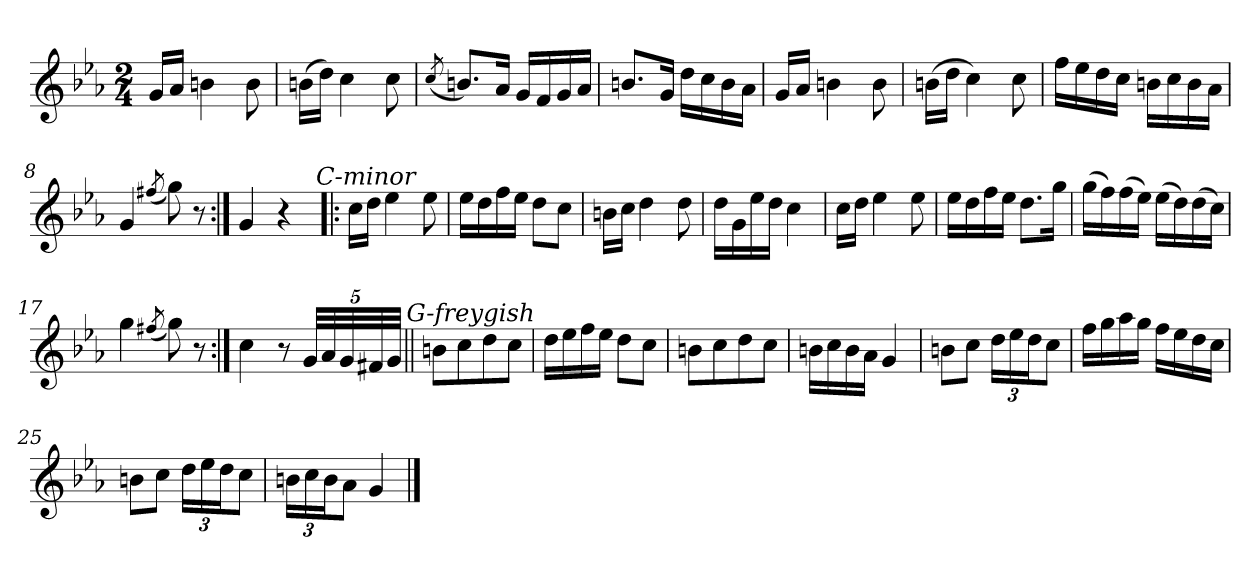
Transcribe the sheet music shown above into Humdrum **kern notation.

**kern
*part1
*staff1
*clefG2
*k[b-e-a-]
*M2/4
=1
16gLL
16a-JJ
4bn
8b
=2
(16bnLL
16ddJJ)
4cc
8cc
=3
(8qcc/
8.bnL)
16a-Jk
16gLL
16f
16g
16a-JJ
=4
8.bnL
16gJk
16ddLL
16cc
16b
16a-JJ
=5
16gLL
16a-JJ
4bn
8b
=6
(16bnLL
16ddJJ
4cc)
8cc
=7
16ffLL
16ee-
16dd
16ccJJ
16bnLL
16cc
16b
16a-JJ
=8
4g
(8qff#X/
8gg)
8r
=9:|!
4g
4r
!LO:TX:a:i:t=C-minor
=10!|:
16ccLL
16ddJJ
4ee-
8ee-
=11
16ee-LL
16dd
16ff
16ee-JJ
8ddL
8ccJ
=12
16bnLL
16ccJJ
4dd
8dd
=13
16ddLL
16g
16ee-
16ddJJ
4cc
=14
16ccLL
16ddJJ
4ee-
8ee-
=15
16ee-LL
16dd
16ff
16ee-JJ
8.ddL
16ggJk
=16
(16ggLL
16ff)
(16ff
16ee-JJ)
(16ee-LL
16dd)
(16dd
16ccJJ)
=17
4gg
(8qff#X/
8gg)
8r
=18:|!
4cc
8r
40gLLL
40a-
40g
40f#X
40gJJJ
!LO:TX:a:i:t=G-freygish
=19||
8bnL
8cc
8dd
8ccJ
=20
16ddLL
16ee-
16ff
16ee-JJ
8ddL
8ccJ
=21
8bnL
8cc
8dd
8ccJ
=22
16bnLL
16cc
16b
16a-JJ
4g
=23
8bnL
8ccJ
24ddLL
24ee-
24ddJ
8ccJ
=24
16ffLL
16gg
16aa-
16ggJJ
16ffLL
16ee-
16dd
16ccJJ
=25
8bnL
8ccJ
24ddLL
24ee-
24ddJ
8ccJ
=26
24bnLL
24cc
24bJ
8a-J
4g
==
*-
